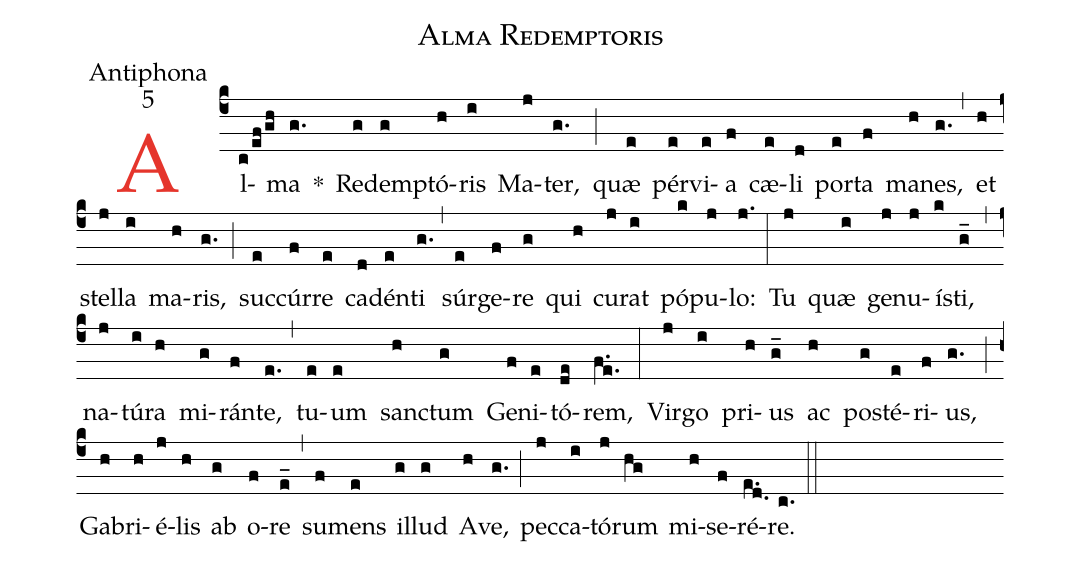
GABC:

name:Alma Redemptoris;
office-part:Antiphona;
mode:5;
%%
(c4) <c>A</c>l(c/ef/gh)ma(g.) *() Re(g)dem(g)ptó(h)ris(i) Ma(j)ter,(g.) (;) quæ(e) pér(e)vi(e)a(f) cæ(e)li(d) por(e)ta(f) ma(h)nes,(g.) (,) et(h) stel(j)la(i) ma(h)ris,(g.) (;) suc(e)cúr(f)re(e) ca(d)dén(e)ti(g.) (,) súr(e)ge(f)re(g) qui(h) cu(j)rat(i) pó(k)pu(j)lo:(j.) (:) Tu(j) quæ(i) ge(j)nu(j)í(k)sti,(g_) (,) na(j)tú(i)ra(h) mi(g)rán(f)te,(e.) (,) tu(e)um(e) san(h)ctum(g) Ge(f)ni(e)tó(de)rem,(f.e.) (:) Vir(j)go(i) pri(h)us(g_) ac(h) po(g)sté(e)ri(f)us,(g.) (;) Ga(h)bri(h)é(j)lis(h) ab(g) o(f)re(e_) (,) su(f)mens(e) il(g)lud(g) A(h)ve,(g.) (;) pec(j)ca(i)tó(j)rum(hg) mi(h)se(f)ré(e.d.)re.(c.) (::)
